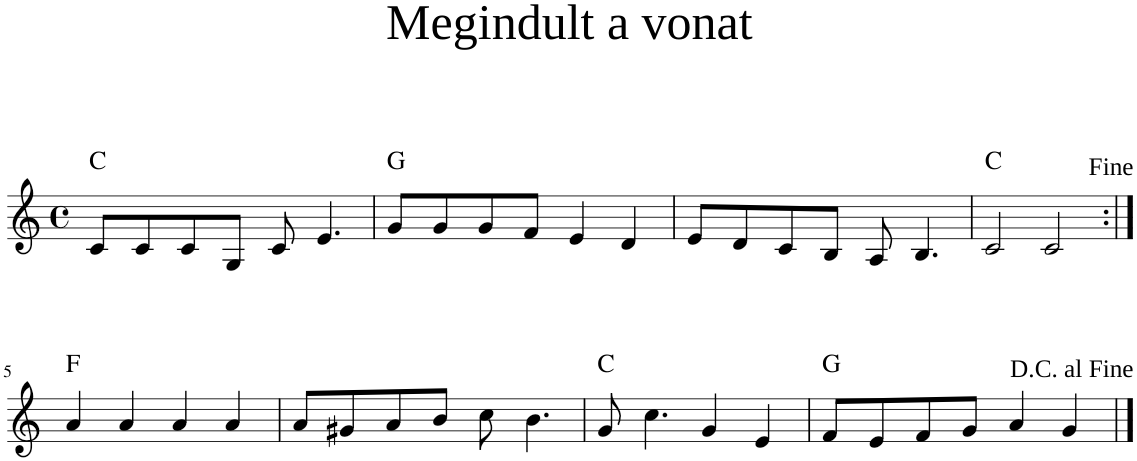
**kern	**harte
*part1	*part1
*staff1	*
*I"Piano	*
*I'Pno	*
*clefG2	*
*k[]	*
*M4/4	*
*met(c)	*
=1	=1
8c/L	C:maj
8c/	.
8c/	.
8G/J	.
8c/	.
4.e/	.
=2	=2
8g/L	G:maj
8g/	.
8g/	.
8f/J	.
4e/	.
4d/	.
=3	=3
8e/L	.
8d/	.
8c/	.
8B/J	.
8A/	.
4.B/	.
=4	=4
2c/	C:maj
2c/	.
!LO:TX:a:t=<font size="11.7074"/><font face="Times New Roman"/>Fine	!
!!LO:LB:g=z
=5:|!	=5:|!
4a/	F:maj
4a/	.
4a/	.
4a/	.
=6	=6
8a/L	.
8g#X/	.
8a/	.
8b/J	.
8cc\	.
4.b\	.
=7	=7
8g/	C:maj
4.cc\	.
4g/	.
4e/	.
=8	=8
8f/L	G:maj
8e/	.
8f/	.
8g/J	.
4a/	.
4g/	.
!LO:TX:a:t=<font size="11.7074"/><font face="Times New Roman"/>D.C. al Fine	!
==	==
*-	*-
